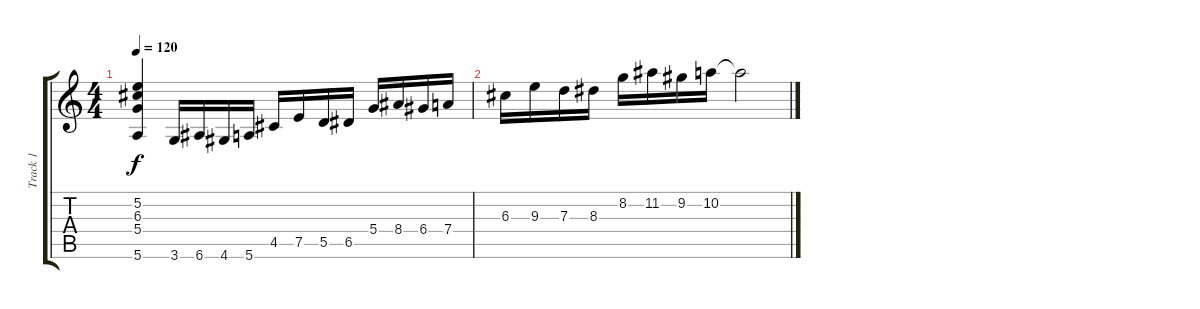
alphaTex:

\track ("Track 1" "Track 1") {instrument acousticguitarnylon}
\staff {score tabs}
\tuning (E4 B3 G3 D3 A2 E2) {hide}
\ts (4 4)
\tempo 120
\clef g2
\ks c
(5.2 6.3 5.4 5.6).4{dy f instrument acousticguitarnylon} 3.6.16 6.6.16 4.6.16 5.6.16 4.5.16 7.5.16 5.5.16 6.5.16 5.4.16 8.4.16 6.4.16 7.4.16 |
6.3.16 9.3.16 7.3.16 8.3.16 8.2.16 11.2.16 9.2.16 10.2.16 10.2{t}.2
